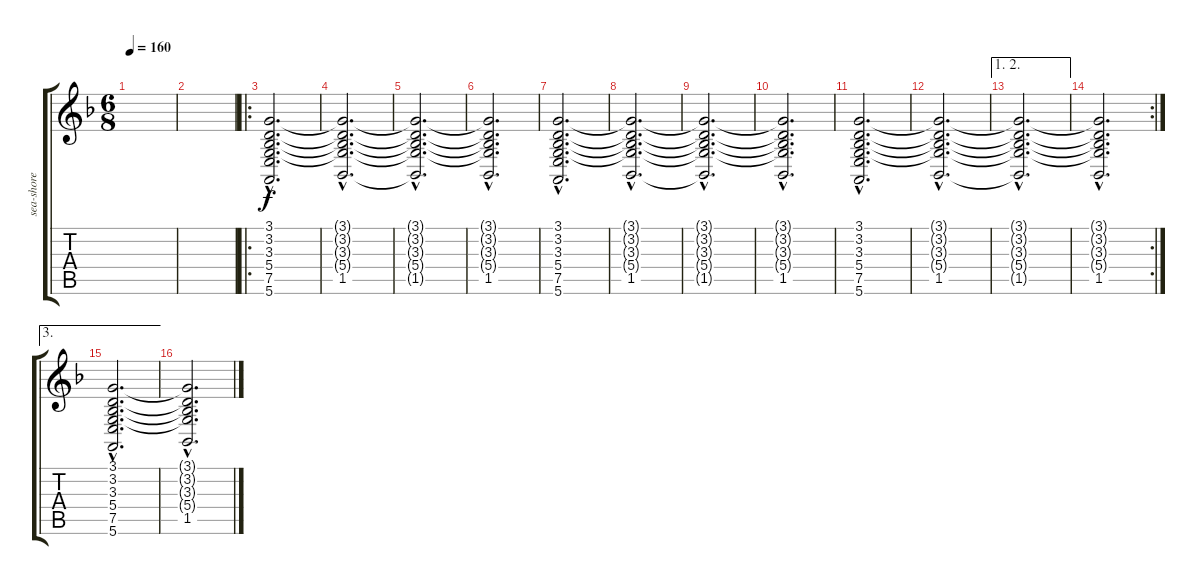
\track ("sea-shore" "sea-shore") {instrument seashore}
\staff {score tabs}
\tuning (E4 B3 G3 D3 A2 E2) {hide}
\ts (6 8)
\tempo 160
\clef g2
\ks f
|
|
\ro
(3.1{hac} 3.2{hac} 3.3{hac} 5.4{hac} 7.5{hac} 5.6{hac}).2{d} |
(3.1{hac t} 3.2{hac t} 3.3{hac t} 5.4{hac t} 1.5{hac}).2{d} |
(3.1{hac t} 3.2{hac t} 3.3{hac t} 5.4{hac t} 1.5{hac t}).2{d} |
(3.1{hac t} 3.2{hac t} 3.3{hac t} 5.4{hac t} 1.5{hac}).2{d} |
(3.1{hac} 3.2{hac} 3.3{hac} 5.4{hac} 7.5{hac} 5.6{hac}).2{d} |
(3.1{hac t} 3.2{hac t} 3.3{hac t} 5.4{hac t} 1.5{hac}).2{d} |
(3.1{hac t} 3.2{hac t} 3.3{hac t} 5.4{hac t} 1.5{hac t}).2{d} |
(3.1{hac t} 3.2{hac t} 3.3{hac t} 5.4{hac t} 1.5{hac}).2{d} |
(3.1{hac} 3.2{hac} 3.3{hac} 5.4{hac} 7.5{hac} 5.6{hac}).2{d} |
(3.1{hac t} 3.2{hac t} 3.3{hac t} 5.4{hac t} 1.5{hac}).2{d} |
\ae (1 2)
(3.1{hac t} 3.2{hac t} 3.3{hac t} 5.4{hac t} 1.5{hac t}).2{d} |
\rc 2
(3.1{hac t} 3.2{hac t} 3.3{hac t} 5.4{hac t} 1.5{hac}).2{d} |
\ae 3
(3.1{hac} 3.2{hac} 3.3{hac} 5.4{hac} 7.5{hac} 5.6{hac}).2{d} |
(3.1{hac t} 3.2{hac t} 3.3{hac t} 5.4{hac t} 1.5{hac}).2{d}
